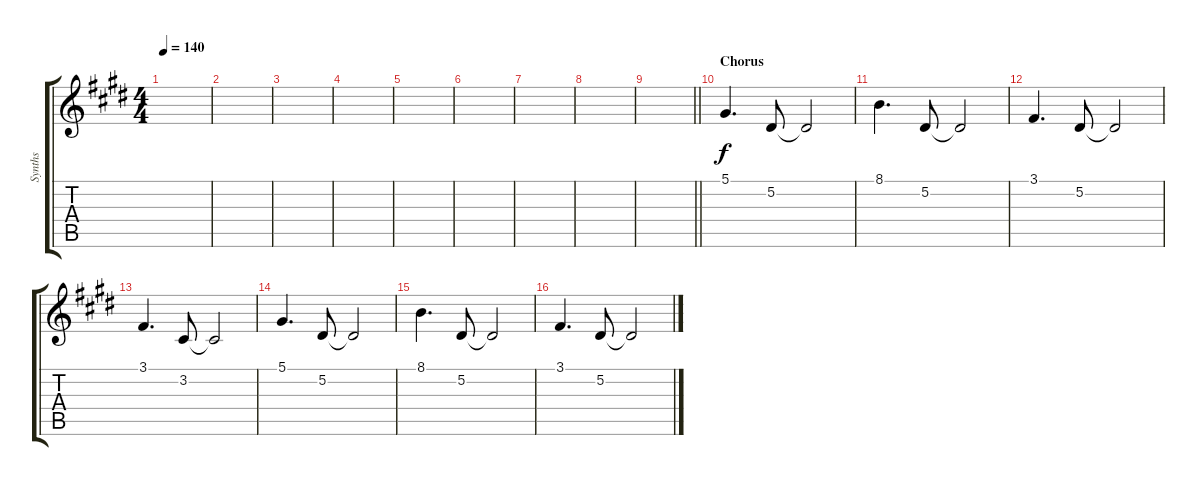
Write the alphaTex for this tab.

\track ("Synths" "Synths") {instrument lead1square bank 1}
\staff {score tabs}
\tuning (Eb4 Bb3 Gb3 Db3 Ab2 Db2) {hide}
\ts (4 4)
\tempo 140
\clef g2
\ks e
|
|
|
|
|
|
|
|
\barLineRight lightlight
|
\section ("" "Chorus")
5.1.4{d} 5.2.8 5.2{t}.2 |
8.1.4{d} 5.2.8 5.2{t}.2 |
3.1.4{d} 5.2.8 5.2{t}.2 |
3.1.4{d} 3.2.8 3.2{t}.2 |
5.1.4{d} 5.2.8 5.2{t}.2 |
8.1.4{d} 5.2.8 5.2{t}.2 |
3.1.4{d} 5.2.8 5.2{t}.2
